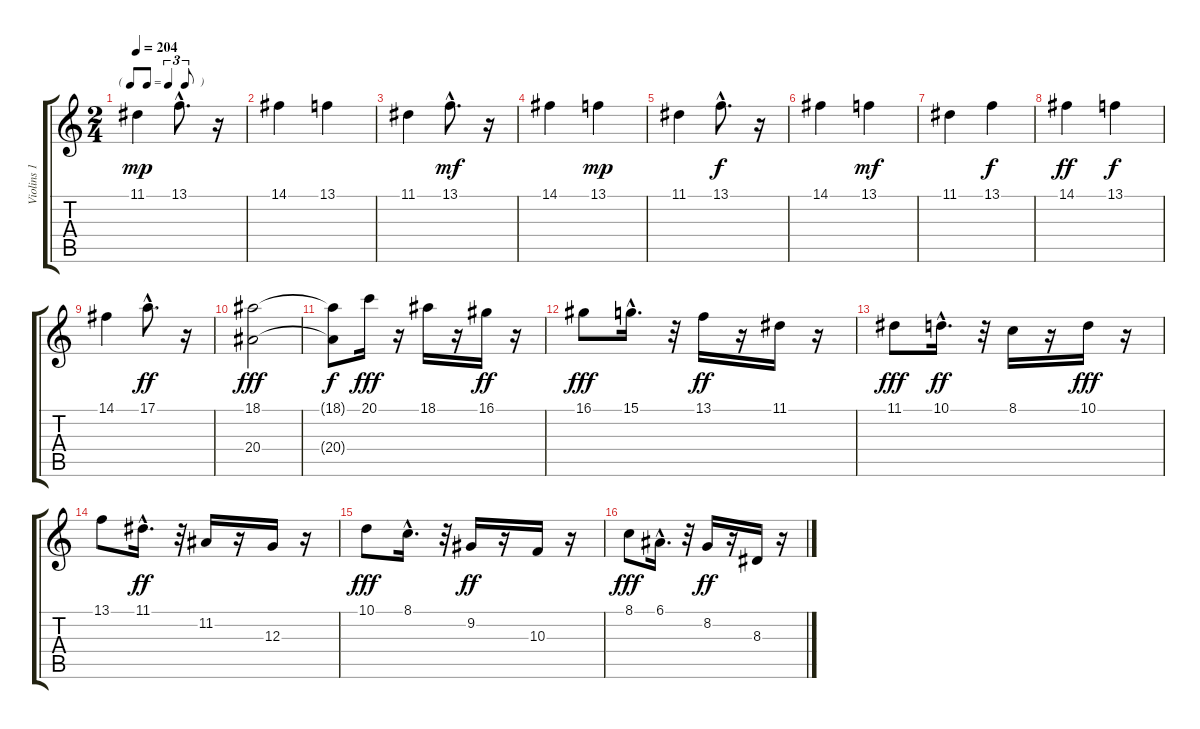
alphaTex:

\track ("Violins 1" "Violins 1") {instrument stringensemble1}
\staff {score tabs}
\tuning (E4 B3 G3 D3 A2 E2) {hide}
\ts (2 4)
\tf triplet8th
\tempo 204
\clef g2
\ks c
11.1.4{dy mp} 13.1{hac}.8{d} r.16 |
14.1.4 13.1.4 |
11.1.4 13.1{hac}.8{d dy mf} r.16 |
14.1.4 13.1.4{dy mp} |
11.1.4 13.1{hac}.8{d dy f} r.16 |
14.1.4 13.1.4{dy mf} |
11.1.4 13.1.4{dy f} |
14.1.4{dy ff} 13.1.4{dy f} |
14.1.4 17.1{hac}.8{d dy ff} r.16 |
(18.1 20.4).2{dy fff} |
(18.1{t} 20.4{t}).8{dy f} 20.1.16{dy fff} r.16 18.1.16 r.16 16.1.16{dy ff} r.16 |
16.1.8{dy fff} 15.1{hac}.16{d} r.32 13.1.16{dy ff} r.16 11.1.16 r.16 |
11.1.8{dy fff} 10.1{hac}.16{d dy ff} r.32 8.1.16 r.16 10.1.16{dy fff} r.16 |
13.1.8 11.1{hac}.16{d dy ff} r.32 11.2.16 r.16 12.3.16 r.16 |
10.1.8{dy fff} 8.1{hac}.16{d} r.32 9.2.16{dy ff} r.16 10.3.16 r.16 |
8.1.8{dy fff} 6.1{hac}.16{d} r.32 8.2.16{dy ff} r.16 8.3.16 r.16
